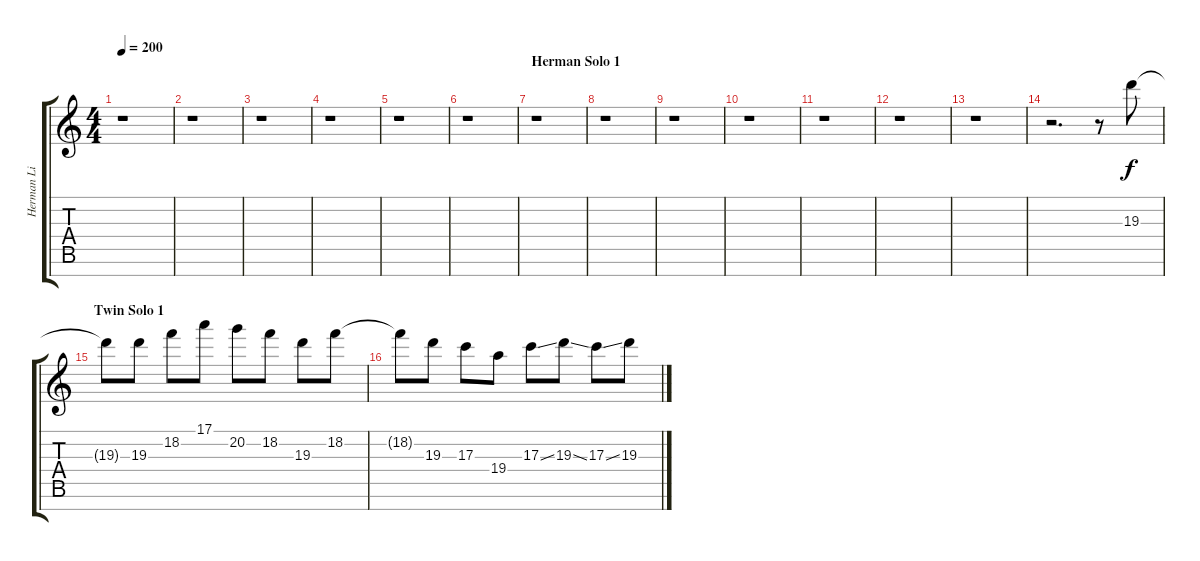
\track ("Herman Li | Overdub" "Herman Li ") {instrument distortionguitar}
\staff {score tabs}
\tuning (E4 B3 G3 D3 A2 E2 B1) {hide}
\ts (4 4)
\tempo 200
\clef g2
\ks c
r.1{dy f} |
r.1 |
r.1 |
r.1 |
r.1 |
r.1 |
\section ("" "Herman Solo 1")
r.1 |
r.1 |
r.1 |
r.1 |
r.1 |
r.1 |
r.1 |
r.2{d} r.8 19.3.8 |
\section ("" "Twin Solo 1")
19.3{t}.8 19.3.8 18.2.8 17.1.8 20.2.8 18.2.8 19.3.8 18.2.8 |
18.2{t}.8 19.3.8 17.3.8 19.4.8 17.3{ss}.8 19.3{ss}.8 17.3{ss}.8 19.3.8
